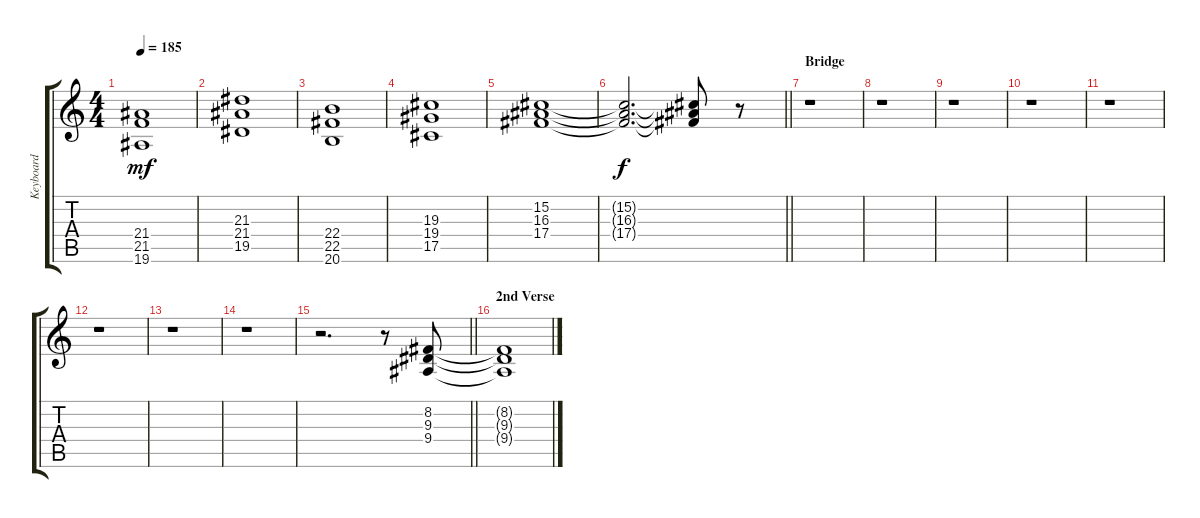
\track ("Keyboard" "Keyboard") {instrument pad4choir}
\staff {score tabs}
\tuning (Eb4 Bb3 Gb3 Db3 Ab2 Eb2) {hide}
\ts (4 4)
\tempo 185
\clef g2
\ks c
(21.4 21.5 19.6).1{dy mf} |
(21.3 21.4 19.5).1 |
(22.4 22.5 20.6).1 |
(19.3 19.4 17.5).1 |
(15.2 16.3 17.4).1 |
\barLineRight lightlight
(15.2{t} 16.3{t} 17.4{t}).2{d dy f} (15.2{t} 16.3{t} 17.4{t}).8 r.8 |
\section ("" "Bridge")
r.1 |
r.1 |
r.1 |
r.1 |
r.1 |
r.1 |
r.1 |
r.1 |
\barLineRight lightlight
r.2{d} r.8 (8.2 9.3 9.4).8{volume 6 instrument pad4choir} |
\section ("" "2nd Verse")
(8.2{t} 9.3{t} 9.4{t}).1
